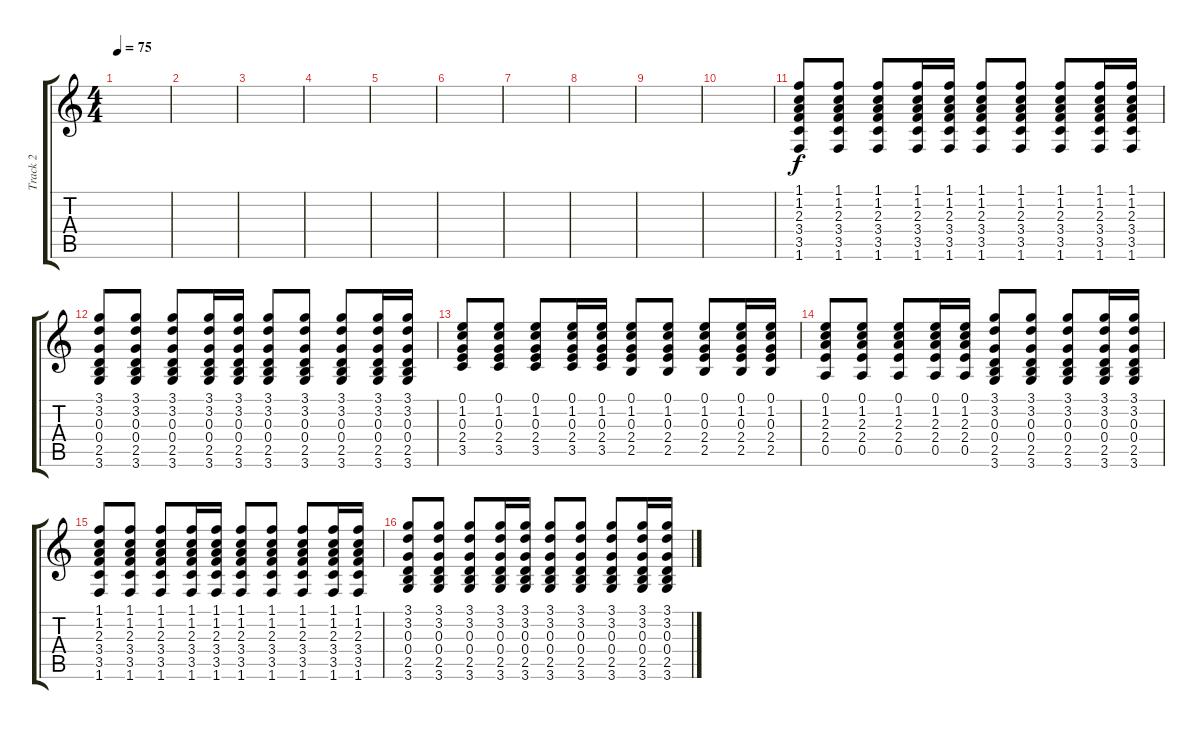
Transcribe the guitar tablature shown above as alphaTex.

\track ("Track 2" "Track 2") {instrument electricguitarclean}
\staff {score tabs}
\tuning (E4 B3 G3 D3 A2 E2) {hide}
\ts (4 4)
\tempo 75
\clef g2
\ks c
|
|
|
|
|
|
|
|
|
|
(1.1 1.2 2.3 3.4 3.5 1.6).8 (1.1 1.2 2.3 3.4 3.5 1.6).8 (1.1 1.2 2.3 3.4 3.5 1.6).8 (1.1 1.2 2.3 3.4 3.5 1.6).16 (1.1 1.2 2.3 3.4 3.5 1.6).16 (1.1 1.2 2.3 3.4 3.5 1.6).8 (1.1 1.2 2.3 3.4 3.5 1.6).8 (1.1 1.2 2.3 3.4 3.5 1.6).8 (1.1 1.2 2.3 3.4 3.5 1.6).16 (1.1 1.2 2.3 3.4 3.5 1.6).16 |
(3.1 3.2 0.3 0.4 2.5 3.6).8 (3.1 3.2 0.3 0.4 2.5 3.6).8 (3.1 3.2 0.3 0.4 2.5 3.6).8 (3.1 3.2 0.3 0.4 2.5 3.6).16 (3.1 3.2 0.3 0.4 2.5 3.6).16 (3.1 3.2 0.3 0.4 2.5 3.6).8 (3.1 3.2 0.3 0.4 2.5 3.6).8 (3.1 3.2 0.3 0.4 2.5 3.6).8 (3.1 3.2 0.3 0.4 2.5 3.6).16 (3.1 3.2 0.3 0.4 2.5 3.6).16 |
(0.1 1.2 0.3 2.4 3.5).8 (0.1 1.2 0.3 2.4 3.5).8 (0.1 1.2 0.3 2.4 3.5).8 (0.1 1.2 0.3 2.4 3.5).16 (0.1 1.2 0.3 2.4 3.5).16 (0.1 1.2 0.3 2.4 2.5).8 (0.1 1.2 0.3 2.4 2.5).8 (0.1 1.2 0.3 2.4 2.5).8 (0.1 1.2 0.3 2.4 2.5).16 (0.1 1.2 0.3 2.4 2.5).16 |
(0.1 1.2 2.3 2.4 0.5).8 (0.1 1.2 2.3 2.4 0.5).8 (0.1 1.2 2.3 2.4 0.5).8 (0.1 1.2 2.3 2.4 0.5).16 (0.1 1.2 2.3 2.4 0.5).16 (3.1 3.2 0.3 0.4 2.5 3.6).8 (3.1 3.2 0.3 0.4 2.5 3.6).8 (3.1 3.2 0.3 0.4 2.5 3.6).8 (3.1 3.2 0.3 0.4 2.5 3.6).16 (3.1 3.2 0.3 0.4 2.5 3.6).16 |
(1.1 1.2 2.3 3.4 3.5 1.6).8 (1.1 1.2 2.3 3.4 3.5 1.6).8 (1.1 1.2 2.3 3.4 3.5 1.6).8 (1.1 1.2 2.3 3.4 3.5 1.6).16 (1.1 1.2 2.3 3.4 3.5 1.6).16 (1.1 1.2 2.3 3.4 3.5 1.6).8 (1.1 1.2 2.3 3.4 3.5 1.6).8 (1.1 1.2 2.3 3.4 3.5 1.6).8 (1.1 1.2 2.3 3.4 3.5 1.6).16 (1.1 1.2 2.3 3.4 3.5 1.6).16 |
(3.1 3.2 0.3 0.4 2.5 3.6).8 (3.1 3.2 0.3 0.4 2.5 3.6).8 (3.1 3.2 0.3 0.4 2.5 3.6).8 (3.1 3.2 0.3 0.4 2.5 3.6).16 (3.1 3.2 0.3 0.4 2.5 3.6).16 (3.1 3.2 0.3 0.4 2.5 3.6).8 (3.1 3.2 0.3 0.4 2.5 3.6).8 (3.1 3.2 0.3 0.4 2.5 3.6).8 (3.1 3.2 0.3 0.4 2.5 3.6).16 (3.1 3.2 0.3 0.4 2.5 3.6).16
